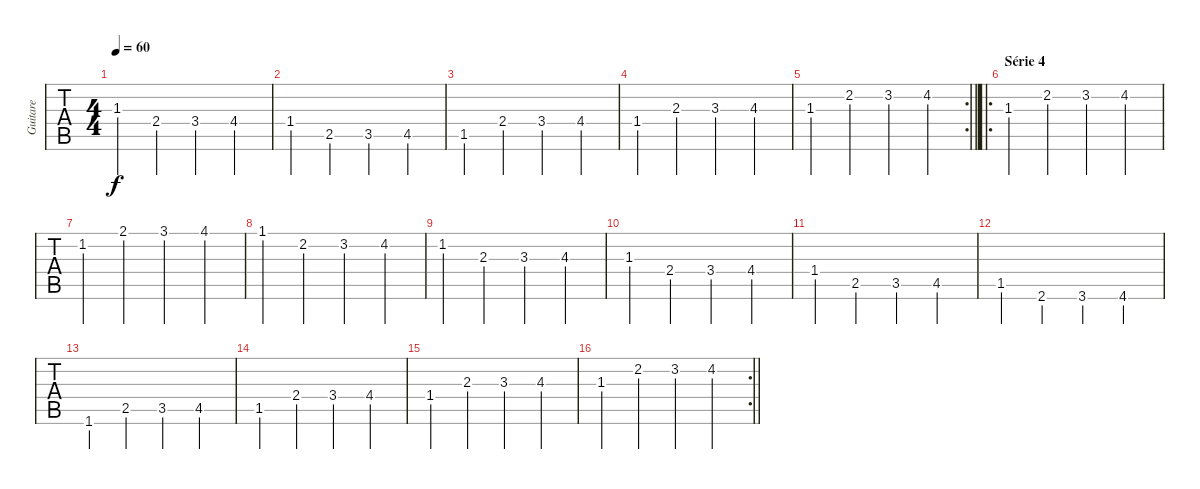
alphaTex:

\track ("Guitare" "Guitare") {instrument acousticguitarsteel}
\staff {tabs}
\tuning (E4 B3 G3 D3 A2 E2) {hide}
\ts (4 4)
\tempo 60
\clef g2
\ks c
1.3.4{dy f} 2.4.4 3.4.4 4.4.4 |
1.4.4 2.5.4 3.5.4 4.5.4 |
1.5.4 2.4.4 3.4.4 4.4.4 |
1.4.4 2.3.4 3.3.4 4.3.4 |
\rc 2
\barLineRight lightlight
1.3.4 2.2.4 3.2.4 4.2.4 |
\ro
\section ("" "Série 4")
1.3.4 2.2.4 3.2.4 4.2.4 |
1.2.4 2.1.4 3.1.4 4.1.4 |
1.1.4 2.2.4 3.2.4 4.2.4 |
1.2.4 2.3.4 3.3.4 4.3.4 |
1.3.4 2.4.4 3.4.4 4.4.4 |
1.4.4 2.5.4 3.5.4 4.5.4 |
1.5.4 2.6.4 3.6.4 4.6.4 |
1.6.4 2.5.4 3.5.4 4.5.4 |
1.5.4 2.4.4 3.4.4 4.4.4 |
1.4.4 2.3.4 3.3.4 4.3.4 |
\rc 2
\barLineRight lightlight
1.3.4 2.2.4 3.2.4 4.2.4
